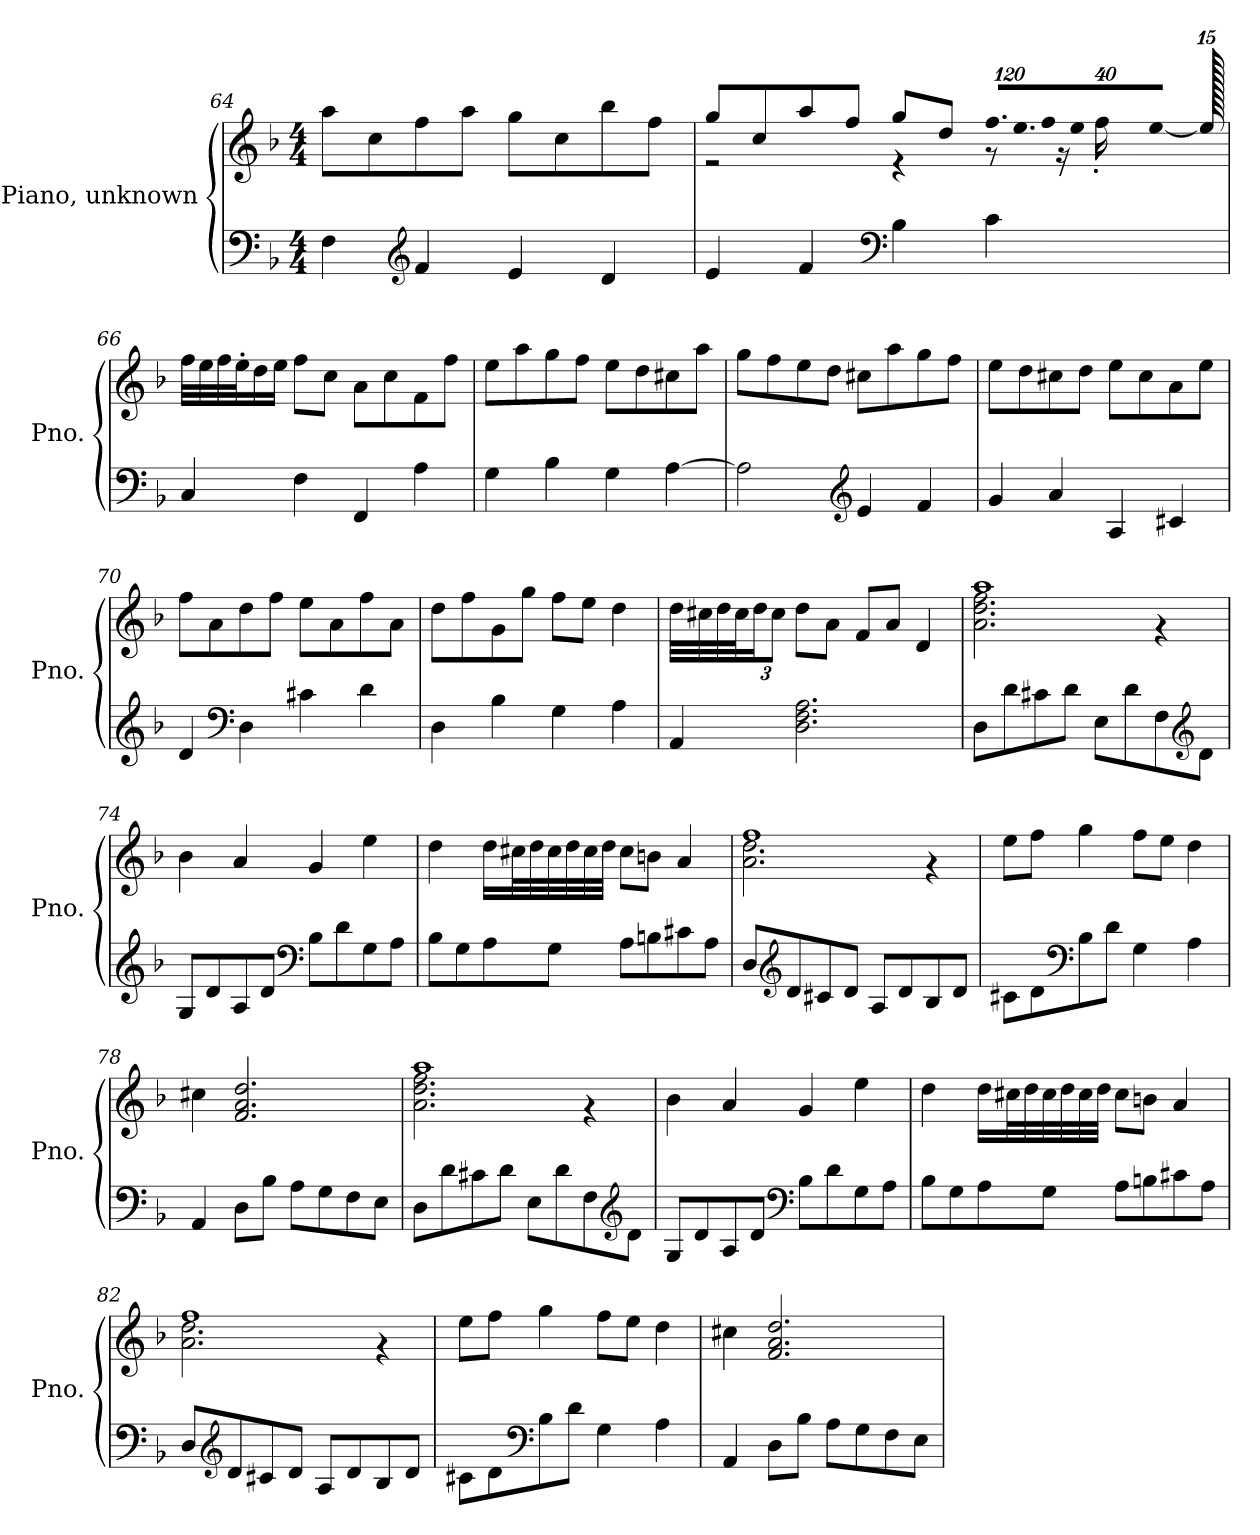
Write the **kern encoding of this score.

**kern	**kern
*part1	*part1
*staff2	*staff1
*I"Piano, unknown	*
*I'Pno.	*
*clefF4	*clefG2
*k[b-]	*k[b-]
*M4/4	*M4/4
=64	=64
4F\	8aa\L
.	8cc\
*clefG2	*
4f/	8ff\
.	8aa\J
4e/	8gg\L
.	8cc\
4d/	8bb-\
.	8ff\J
!!LO:PB:g=z
=65	=65
*	*^
4e/	8gg/L	2r
.	8cc/	.
4f/	8aa/	.
.	8ff/J	.
*clefF4	*	*
4B-\	8gg/L	4r
.	8dd/J	.
*	*Xbrackettup	*
!	!LO:N:vis=32.	!
4c\	1920%103ff/LLL	8r
!	!LO:N:vis=32.	!
.	1920%103ee/	.
!	!LO:N:vis=32	!
.	640%23ff/J	.
.	.	16r
!	!LO:N:vis=16	!
.	1920%137ee/	.
.	.	16ff'\
.	[480%17ee/JJ	.
1920ryy	1920ee/]	1920ryy
*	*v	*v
=66	=66
4C/	32ff\LLL
.	32ee\
.	32ff\
.	32ee'\J
.	16dd\
.	16ee\JJ
4F\	8ff\L
.	8cc\J
4FF/	8a\L
.	8cc\
4A\	8f\
.	8ff\J
=67	=67
4G\	8ee\L
.	8aa\
4B-\	8gg\
.	8ff\J
4G\	8ee\L
.	8dd\
[4A\	8cc#X\
.	8aa\J
=68	=68
2A\]	8gg\L
.	8ff\
.	8ee\
.	8dd\J
*clefG2	*
4e/	8cc#X\L
.	8aa\
4f/	8gg\
.	8ff\J
!!LO:LB:g=z
=69	=69
4g/	8ee\L
.	8dd\
4a/	8cc#X\
.	8dd\J
4A/	8ee\L
.	8cc#\
4c#X/	8a\
.	8ee\J
=70	=70
4d/	8ff\L
.	8a\
*clefF4	*
4D\	8dd\
.	8ff\J
4c#X\	8ee\L
.	8a\
4d\	8ff\
.	8a\J
=71	=71
4D\	8dd\L
.	8ff\
4B-\	8g\
.	8gg\J
4G\	8ff\L
.	8ee\J
4A\	4dd\
=72	=72
4AA/	32dd\LLL
.	32cc#X\
.	32dd\
.	32cc#\J
.	24dd\J
.	12cc#\J
2.D\ 2.F\ 2.A\	8dd\L
.	8a\J
.	8f/L
.	8a/J
.	4d/
!!LO:LB:g=z
=73	=73
*	*^
8D\L	1aa	2.a\ 2.dd\ 2.ff\
8d\	.	.
8c#X\	.	.
8d\J	.	.
8E\L	.	.
8d\	.	.
8F\	.	4r
*clefG2	*	*
8d\J	.	.
*	*v	*v
=74	=74
8G/L	4b-\
8d/	.
8A/	4a/
8d/J	.
*clefF4	*
8B-\L	4g/
8d\	.
8G\	4ee\
8A\J	.
=75	=75
8B-\L	4dd\
8G\	.
8A\	16dd\LL
.	32cc#X\L
.	32dd\
8G\J	32cc#\
.	32dd\
.	32cc#\
.	32dd\JJJ
8A\L	8cc#\L
8Bn\	8bn\J
8c#X\	4a/
8A\J	.
!!LO:LB:g=z
=76	=76
*	*^
8D/L	1ff	2.a\ 2.dd\
*clefG2	*	*
8d/	.	.
8c#X/	.	.
8d/J	.	.
8A/L	.	.
8d/	.	.
8B-/	.	4r
8d/J	.	.
*	*v	*v
=77	=77
8c#X\L	8ee\L
8d\	8ff\J
*clefF4	*
8B-\	4gg\
8d\J	.
4G\	8ff\L
.	8ee\J
4A\	4dd\
=78	=78
4AA/	4cc#X\
8D\L	2.f/ 2.a/ 2.dd/
8B-\J	.
8A\L	.
8G\	.
8F\	.
8E\J	.
=79	=79
*	*^
8D\L	1aa	2.a\ 2.dd\ 2.ff\
8d\	.	.
8c#X\	.	.
8d\J	.	.
8E\L	.	.
8d\	.	.
8F\	.	4r
*clefG2	*	*
8d\J	.	.
*	*v	*v
!!LO:LB:g=z
=80	=80
8G/L	4b-\
8d/	.
8A/	4a/
8d/J	.
*clefF4	*
8B-\L	4g/
8d\	.
8G\	4ee\
8A\J	.
=81	=81
8B-\L	4dd\
8G\	.
8A\	16dd\LL
.	32cc#X\L
.	32dd\
8G\J	32cc#\
.	32dd\
.	32cc#\
.	32dd\JJJ
8A\L	8cc#\L
8Bn\	8bn\J
8c#X\	4a/
8A\J	.
=82	=82
*	*^
8D/L	1ff	2.a\ 2.dd\
*clefG2	*	*
8d/	.	.
8c#X/	.	.
8d/J	.	.
8A/L	.	.
8d/	.	.
8B-/	.	4r
8d/J	.	.
*	*v	*v
!!LO:LB:g=z
=83	=83
8c#X\L	8ee\L
8d\	8ff\J
*clefF4	*
8B-\	4gg\
8d\J	.
4G\	8ff\L
.	8ee\J
4A\	4dd\
=84	=84
4AA/	4cc#X\
8D\L	2.f/ 2.a/ 2.dd/
8B-\J	.
8A\L	.
8G\	.
8F\	.
8E\J	.
=	=
*-	*-
